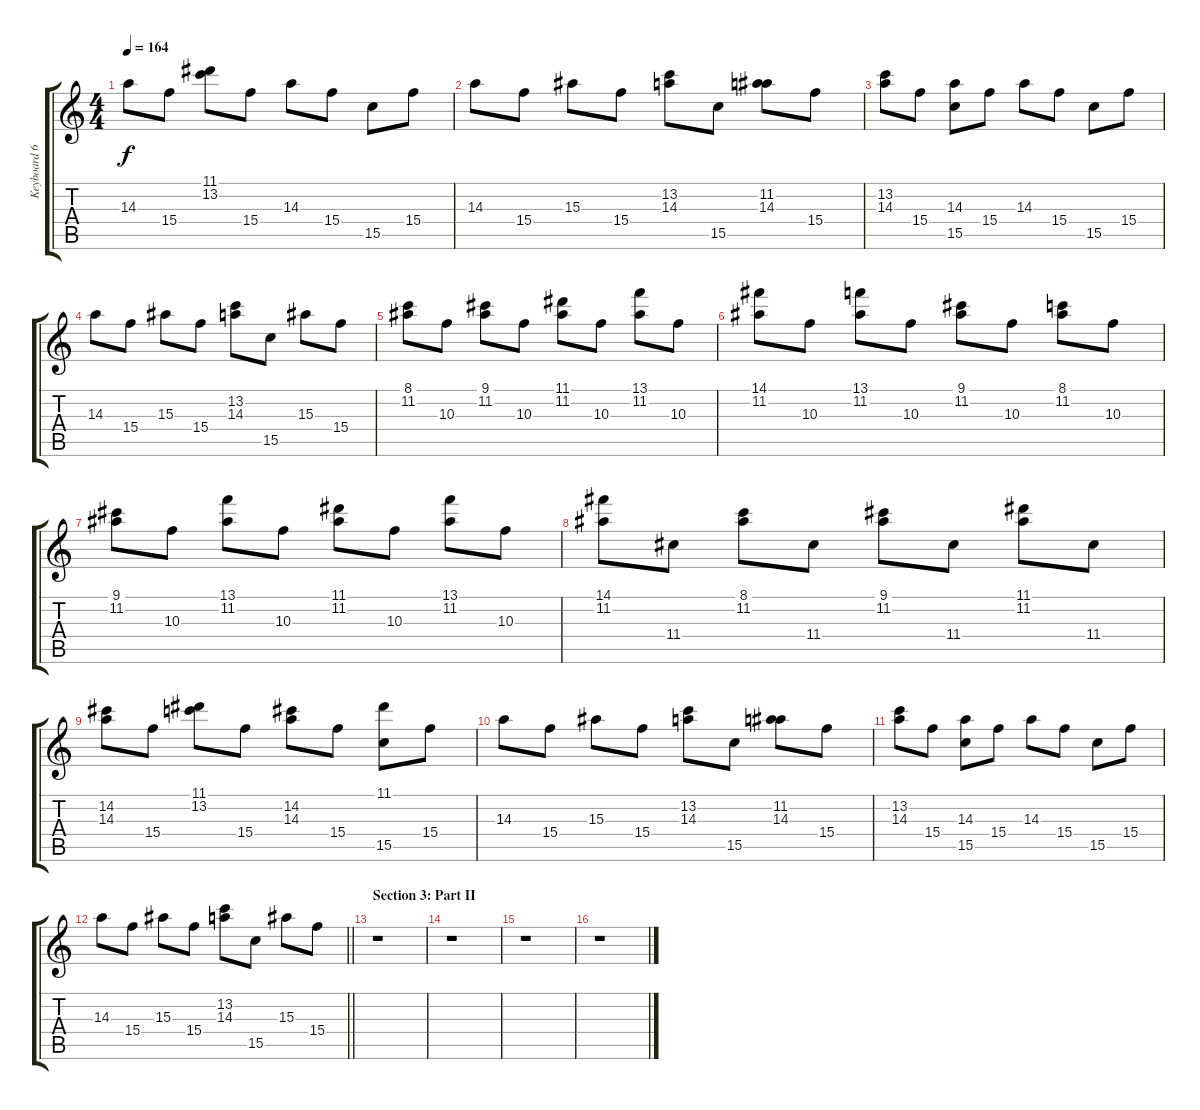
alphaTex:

\track ("Keyboard 6 (Piano)" "Keyboard 6") {instrument acousticgrandpiano}
\staff {score tabs}
\tuning (E5 B4 G4 D4 A3 E3) {hide}
\ts (4 4)
\tempo 164
\clef g2
\ks c
14.3.8{dy f} 15.4.8 (11.1 13.2).8 15.4.8 14.3.8 15.4.8 15.5.8 15.4.8 |
14.3.8 15.4.8 15.3.8 15.4.8 (13.2 14.3).8 15.5.8 (11.2 14.3).8 15.4.8 |
(13.2 14.3).8 15.4.8 (14.3 15.5).8 15.4.8 14.3.8 15.4.8 15.5.8 15.4.8 |
14.3.8 15.4.8 15.3.8 15.4.8 (13.2 14.3).8 15.5.8 15.3.8 15.4.8 |
(8.1 11.2).8 10.3.8 (9.1 11.2).8 10.3.8 (11.1 11.2).8 10.3.8 (13.1 11.2).8 10.3.8 |
(14.1 11.2).8 10.3.8 (13.1 11.2).8 10.3.8 (9.1 11.2).8 10.3.8 (8.1 11.2).8 10.3.8 |
(9.1 11.2).8 10.3.8 (13.1 11.2).8 10.3.8 (11.1 11.2).8 10.3.8 (13.1 11.2).8 10.3.8 |
(14.1 11.2).8 11.4.8 (8.1 11.2).8 11.4.8 (9.1 11.2).8 11.4.8 (11.1 11.2).8 11.4.8 |
(14.2 14.3).8 15.4.8 (11.1 13.2).8 15.4.8 (14.2 14.3).8 15.4.8 (11.1 15.5).8 15.4.8 |
14.3.8 15.4.8 15.3.8 15.4.8 (13.2 14.3).8 15.5.8 (11.2 14.3).8 15.4.8 |
(13.2 14.3).8 15.4.8 (14.3 15.5).8 15.4.8 14.3.8 15.4.8 15.5.8 15.4.8 |
\barLineRight lightlight
14.3.8 15.4.8 15.3.8 15.4.8 (13.2 14.3).8 15.5.8 15.3.8 15.4.8 |
\section ("" "Section 3: Part II")
r.1 |
r.1 |
r.1 |
r.1
